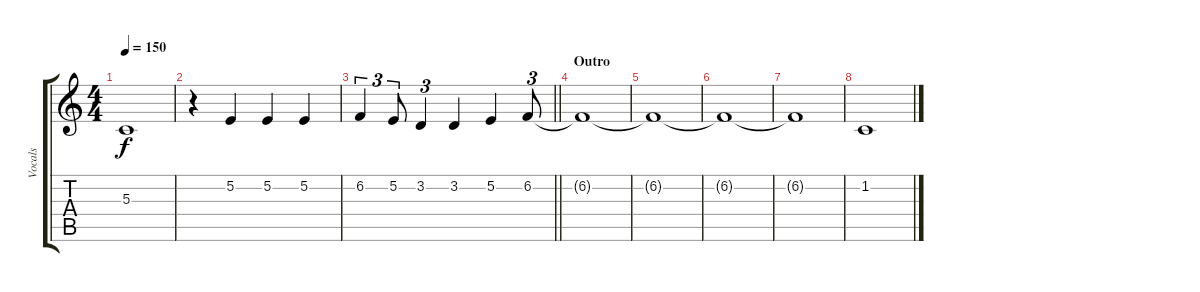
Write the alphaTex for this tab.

\track ("Vocals" "Vocals") {instrument altosax}
\staff {score tabs}
\tuning (E4 B3 G3 D3 A2 E2) {hide}
\ts (4 4)
\tempo 150
\clef g2
\ks c
5.3.1{dy f} |
r.4 5.2.4 5.2.4 5.2.4 |
\barLineRight lightlight
6.2.4{tu (3 2)} 5.2.8{tu (3 2)} 3.2.4{tu (3 2)} 3.2.4 5.2.4 6.2.8{tu (3 2)} |
\section ("" "Outro")
6.2{t}.1 |
6.2{t}.1 |
6.2{t}.1 |
6.2{t}.1 |
1.2.1
